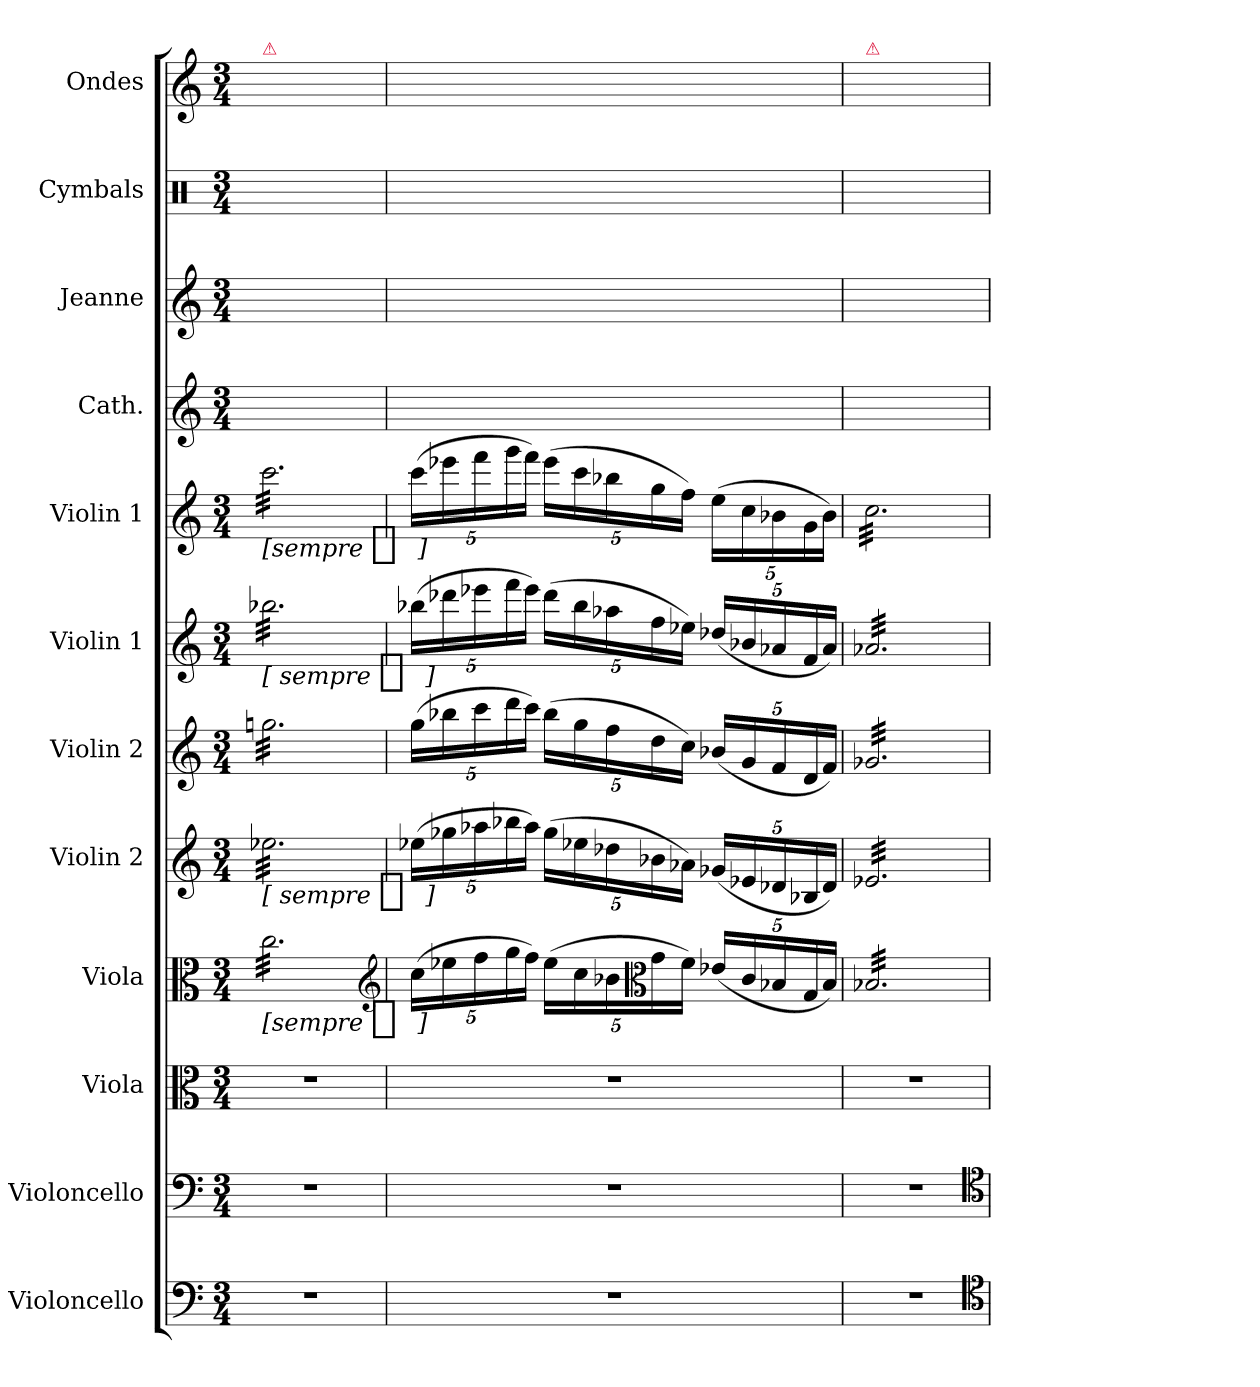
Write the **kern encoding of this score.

**kern	**kern	**kern	**kern	**dynam	**kern	**dynam	**kern	**kern	**dynam	**kern	**dynam	**kern	**kern	**kern	**kern
*part12	*part11	*part10	*part9	*part9	*part8	*part8	*part7	*part6	*part6	*part5	*part5	*part4	*part3	*part2	*part1
*staff12	*staff11	*staff10	*staff9	*staff9	*staff8	*staff8	*staff7	*staff6	*staff6	*staff5	*staff5	*staff4	*staff3	*staff2	*staff1
*I"Violoncello	*I"Violoncello	*I"Viola	*I"Viola	*	*I"Violin 2	*	*I"Violin 2	*I"Violin 1	*	*I"Violin 1	*	*I"Cath.	*I"Jeanne	*I"Cymbals	*I"Ondes
*I'Vc.	*I'Vc.	*I'Vla.	*I'Vla.	*	*I'Vln. 2	*	*I'Vln. 2	*I'Vln. 1	*	*I'Vln. 1	*	*	*	*	*
*clefF4	*clefF4	*clefC3	*clefC3	*	*clefG2	*	*clefG2	*clefG2	*	*clefG2	*	*clefG2	*clefG2	*clefX	*clefG2
*k[]	*k[]	*k[]	*k[]	*	*k[]	*	*k[]	*k[]	*	*k[]	*	*k[]	*k[]	*k[]	*k[]
*C:	*C:	*C:	*C:	*	*C:	*	*C:	*C:	*	*C:	*	*C:	*C:	*C:	*C:
*M3/4	*M3/4	*M3/4	*M3/4	*	*M3/4	*	*M3/4	*M3/4	*	*M3/4	*	*M3/4	*M3/4	*M3/4	*M3/4
=1	=1	=1	=1	=1	=1	=1	=1	=1	=1	=1	=1	=1	=1	=1	=1
!	!	!	!	!	!	!	!	!	!	!	!	!	!	!	!LO:TX:a:color=crimson:t=⚠
!	!	!	!	!	!	!	!	!	!	!LO:TX:a:t=[con sord.]	!	!	!	!	!
!	!	!	!	!	!	!	!	!LO:TX:a:t=[con sord.]	!	!	!	!	!	!	!
!	!	!	!	!	!	!	!LO:TX:a:t=[con sord.]	!	!	!	!	!	!	!	!
!	!	!	!	!	!LO:TX:a:t=[con sord.]	!	!	!	!	!	!	!	!	!	!
!	!	!	!LO:TX:a:t=[con sord.]	!	!	!	!	!	!	!	!	!	!	!	!
!	!	!	!	!LO:DY:t=[sempre %s ]	!	!LO:DY:t=[ sempre %s ]	!	!	!LO:DY:t=[ sempre %s ]	!	!LO:DY:t=[sempre %s ]	!	!	!	!
*	*	*	*tremolo	*	*	*	*	*	*	*	*	*	*	*	*
*	*	*	*	*	*tremolo	*	*	*	*	*	*	*	*	*	*
*	*	*	*	*	*	*	*tremolo	*	*	*	*	*	*	*	*
*	*	*	*	*	*	*	*	*tremolo	*	*	*	*	*	*	*
*	*	*	*	*	*	*	*	*	*	*tremolo	*	*	*	*	*
4%3r	4%3r	4%3r	32ccLLL	p	32ee-XLLL	p	32ggnLLL	32bb-XLLL	p	32cccLLL	p	2ryy	4%3ryy	2.ryy	4ryy
.	.	.	32cc	.	32ee-X	.	32ggn	32bb-X	.	32ccc	.	.	.	.	.
.	.	.	32cc	.	32ee-X	.	32ggn	32bb-X	.	32ccc	.	.	.	.	.
.	.	.	32cc	.	32ee-X	.	32ggn	32bb-X	.	32ccc	.	.	.	.	.
.	.	.	32cc	.	32ee-X	.	32ggn	32bb-X	.	32ccc	.	.	.	.	.
.	.	.	32cc	.	32ee-X	.	32ggn	32bb-X	.	32ccc	.	.	.	.	.
.	.	.	32cc	.	32ee-X	.	32ggn	32bb-X	.	32ccc	.	.	.	.	.
.	.	.	32cc	.	32ee-X	.	32ggn	32bb-X	.	32ccc	.	.	.	.	.
.	.	.	32cc	.	32ee-X	.	32ggn	32bb-X	.	32ccc	.	.	.	.	4ryy
.	.	.	32cc	.	32ee-X	.	32ggn	32bb-X	.	32ccc	.	.	.	.	.
.	.	.	32cc	.	32ee-X	.	32ggn	32bb-X	.	32ccc	.	.	.	.	.
.	.	.	32cc	.	32ee-X	.	32ggn	32bb-X	.	32ccc	.	.	.	.	.
.	.	.	32cc	.	32ee-X	.	32ggn	32bb-X	.	32ccc	.	.	.	.	.
.	.	.	32cc	.	32ee-X	.	32ggn	32bb-X	.	32ccc	.	.	.	.	.
.	.	.	32cc	.	32ee-X	.	32ggn	32bb-X	.	32ccc	.	.	.	.	.
.	.	.	32cc	.	32ee-X	.	32ggn	32bb-X	.	32ccc	.	.	.	.	.
.	.	.	32cc	.	32ee-X	.	32ggn	32bb-X	.	32ccc	.	4ryy	.	.	4ryy
.	.	.	32cc	.	32ee-X	.	32ggn	32bb-X	.	32ccc	.	.	.	.	.
.	.	.	32cc	.	32ee-X	.	32ggn	32bb-X	.	32ccc	.	.	.	.	.
.	.	.	32cc	.	32ee-X	.	32ggn	32bb-X	.	32ccc	.	.	.	.	.
.	.	.	32cc	.	32ee-X	.	32ggn	32bb-X	.	32ccc	.	.	.	.	.
.	.	.	32cc	.	32ee-X	.	32ggn	32bb-X	.	32ccc	.	.	.	.	.
.	.	.	32cc	.	32ee-X	.	32ggn	32bb-X	.	32ccc	.	.	.	.	.
.	.	.	32ccJJJ	.	32ee-XJJJ	.	32ggnJJJ	32bb-XJJJ	.	32cccJJJ	.	.	.	.	.
*	*	*	*	*	*	*	*	*	*	*Xtremolo	*	*	*	*	*
*	*	*	*	*	*	*	*	*Xtremolo	*	*	*	*	*	*	*
*	*	*	*	*	*	*	*Xtremolo	*	*	*	*	*	*	*	*
*	*	*	*	*	*Xtremolo	*	*	*	*	*	*	*	*	*	*
*	*	*	*Xtremolo	*	*	*	*	*	*	*	*	*	*	*	*
*	*	*	*clefG2	*	*	*	*	*	*	*	*	*	*	*	*
=2	=2	=2	=2	=2	=2	=2	=2	=2	=2	=2	=2	=2	=2	=2	=2
4%3r	4%3r	4%3r	(20ccLL	.	(20ee-XLL	.	(20ggLL	(20bb-XLL	.	(20cccLL	.	4ryy	4%3ryy	2.ryy	8ryy
.	.	.	20ee-X	.	20gg-X	.	20bb-X	20ddd-X	.	20eee-X	.	.	.	.	.
.	.	.	20ff	.	20aa-X	.	20ccc	20eee-X	.	20fff	.	.	.	.	.
.	.	.	.	.	.	.	.	.	.	.	.	.	.	.	8ryy
.	.	.	20gg	.	20bb-X	.	20ddd	20fff	.	20ggg	.	.	.	.	.
.	.	.	20ffJJ)	.	20aa-JJ)	.	20cccJJ)	20eee-JJ)	.	20fffJJ)	.	.	.	.	.
.	.	.	(20ee-LL	.	(20gg-LL	.	(20bb-LL	(20ddd-LL	.	(20eee-LL	.	4ryy	.	.	8ryy
.	.	.	20cc	.	20ee-X	.	20gg	20bb-	.	20ccc	.	.	.	.	.
.	.	.	20b-X	.	20dd-X	.	20ff	20aa-X	.	20bb-X	.	.	.	.	.
.	.	.	.	.	.	.	.	.	.	.	.	.	.	.	8ryy
*	*	*	*clefC3	*	*	*	*	*	*	*	*	*	*	*	*
.	.	.	20g	.	20b-X	.	20dd	20ff	.	20gg	.	.	.	.	.
.	.	.	20fJJ)	.	20a-XJJ)	.	20ccJJ)	20ee-XJJ)	.	20ffJJ)	.	.	.	.	.
.	.	.	(20e-XLL	.	(20g-XLL	.	(20b-XLL	(20dd-XLL	.	(20eeLL	.	4ryy	.	.	8ryy
.	.	.	20c	.	20e-X	.	20g	20b-X	.	20cc	.	.	.	.	.
.	.	.	20B-X	.	20d-X	.	20f	20a-X	.	20b-X	.	.	.	.	.
.	.	.	.	.	.	.	.	.	.	.	.	.	.	.	8ryy
.	.	.	20G	.	20B-X	.	20d	20f	.	20g	.	.	.	.	.
.	.	.	20B-JJ)	.	20d-JJ)	.	20fJJ)	20a-JJ)	.	20b-JJ)	.	.	.	.	.
=3	=3	=3	=3	=3	=3	=3	=3	=3	=3	=3	=3	=3	=3	=3	=3
!	!	!	!	!	!	!	!	!	!	!	!	!	!	!	!LO:TX:a:color=crimson:t=⚠
*	*	*	*tremolo	*	*	*	*	*	*	*	*	*	*	*	*
*	*	*	*	*	*tremolo	*	*	*	*	*	*	*	*	*	*
*	*	*	*	*	*	*	*tremolo	*	*	*	*	*	*	*	*
*	*	*	*	*	*	*	*	*tremolo	*	*	*	*	*	*	*
*	*	*	*	*	*	*	*	*	*	*tremolo	*	*	*	*	*
4%3r	4%3r	4%3r	32B-XLLL	.	32e-XLLL	.	32g-XLLL	32a-XLLL	.	32ccLLL	.	2.ryy	4%3ryy	2.ryy	4ryy
.	.	.	32B-X	.	32e-X	.	32g-X	32a-X	.	32cc	.	.	.	.	.
.	.	.	32B-X	.	32e-X	.	32g-X	32a-X	.	32cc	.	.	.	.	.
.	.	.	32B-X	.	32e-X	.	32g-X	32a-X	.	32cc	.	.	.	.	.
.	.	.	32B-X	.	32e-X	.	32g-X	32a-X	.	32cc	.	.	.	.	.
.	.	.	32B-X	.	32e-X	.	32g-X	32a-X	.	32cc	.	.	.	.	.
.	.	.	32B-X	.	32e-X	.	32g-X	32a-X	.	32cc	.	.	.	.	.
.	.	.	32B-X	.	32e-X	.	32g-X	32a-X	.	32cc	.	.	.	.	.
.	.	.	32B-X	.	32e-X	.	32g-X	32a-X	.	32cc	.	.	.	.	4ryy
.	.	.	32B-X	.	32e-X	.	32g-X	32a-X	.	32cc	.	.	.	.	.
.	.	.	32B-X	.	32e-X	.	32g-X	32a-X	.	32cc	.	.	.	.	.
.	.	.	32B-X	.	32e-X	.	32g-X	32a-X	.	32cc	.	.	.	.	.
.	.	.	32B-X	.	32e-X	.	32g-X	32a-X	.	32cc	.	.	.	.	.
.	.	.	32B-X	.	32e-X	.	32g-X	32a-X	.	32cc	.	.	.	.	.
.	.	.	32B-X	.	32e-X	.	32g-X	32a-X	.	32cc	.	.	.	.	.
.	.	.	32B-X	.	32e-X	.	32g-X	32a-X	.	32cc	.	.	.	.	.
.	.	.	32B-X	.	32e-X	.	32g-X	32a-X	.	32cc	.	.	.	.	4ryy
.	.	.	32B-X	.	32e-X	.	32g-X	32a-X	.	32cc	.	.	.	.	.
.	.	.	32B-X	.	32e-X	.	32g-X	32a-X	.	32cc	.	.	.	.	.
.	.	.	32B-X	.	32e-X	.	32g-X	32a-X	.	32cc	.	.	.	.	.
.	.	.	32B-X	.	32e-X	.	32g-X	32a-X	.	32cc	.	.	.	.	.
.	.	.	32B-X	.	32e-X	.	32g-X	32a-X	.	32cc	.	.	.	.	.
.	.	.	32B-X	.	32e-X	.	32g-X	32a-X	.	32cc	.	.	.	.	.
.	.	.	32B-XJJJ	.	32e-XJJJ	.	32g-XJJJ	32a-XJJJ	.	32ccJJJ	.	.	.	.	.
*	*	*	*	*	*	*	*	*	*	*Xtremolo	*	*	*	*	*
*	*	*	*	*	*	*	*	*Xtremolo	*	*	*	*	*	*	*
*	*	*	*	*	*	*	*Xtremolo	*	*	*	*	*	*	*	*
*	*	*	*	*	*Xtremolo	*	*	*	*	*	*	*	*	*	*
*	*	*	*Xtremolo	*	*	*	*	*	*	*	*	*	*	*	*
*clefC4	*clefC4	*	*	*	*	*	*	*	*	*	*	*	*	*	*
=	=	=	=	=	=	=	=	=	=	=	=	=	=	=	=
*-	*-	*-	*-	*-	*-	*-	*-	*-	*-	*-	*-	*-	*-	*-	*-
